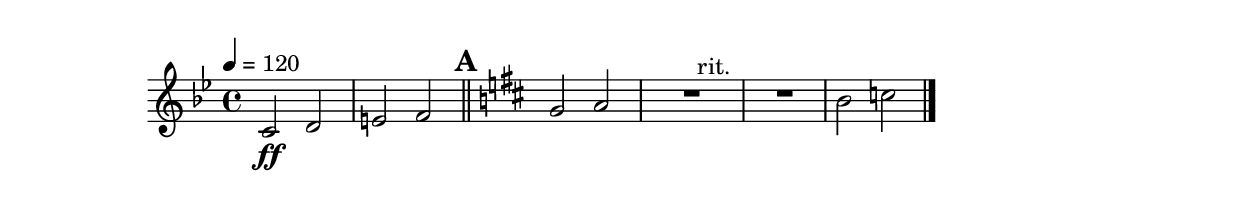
#(ly:set-option 'relative-includes #t)
\version "2.18.2"
\version "2.18.2"
\version "2.18.2"

% 記号用Voice
mk = \new Voice {
  \compressFullBarRests % 長休符をまとめる

  \omit Rest % 通常の休符を消す
  \omit MultiMeasureRest % 長休符の記号を消す
  \omit MultiMeasureRestNumber % 長休符の長さを表す数字を消す

  \key bes \major
  \tempo 4 = 120

  R1*2 \bar "||" |

  \key d \major
  \mark \default

  R1 |
  r2 r^"rit." |
  R1*2 |
  \bar "|." 
}

% パート1
one = \new Voice \relative c' {
  \clef "treble"

  c2\ff d |
  e f |
  g a |
  R1*2 |
  b2 c |
}

% パート2
two = \new Voice \relative c {
  \clef "bass"

  c2\mf\< d |
  e f |
  g\f a |
  b c |
  R1*2 |
}
 % voice.lyをinclude

stfOne = \new Staff
  <<
    \mk % 記号用Voice
    \one % パート1のVoice
  >>

stfTwo = \new Staff \transpose bes c' {
  <<
    \mk % 記号用Voice
    \two % パート2のVoice
  >>
}


% パート譜 パート2
\new Score {
  \stfOne
}